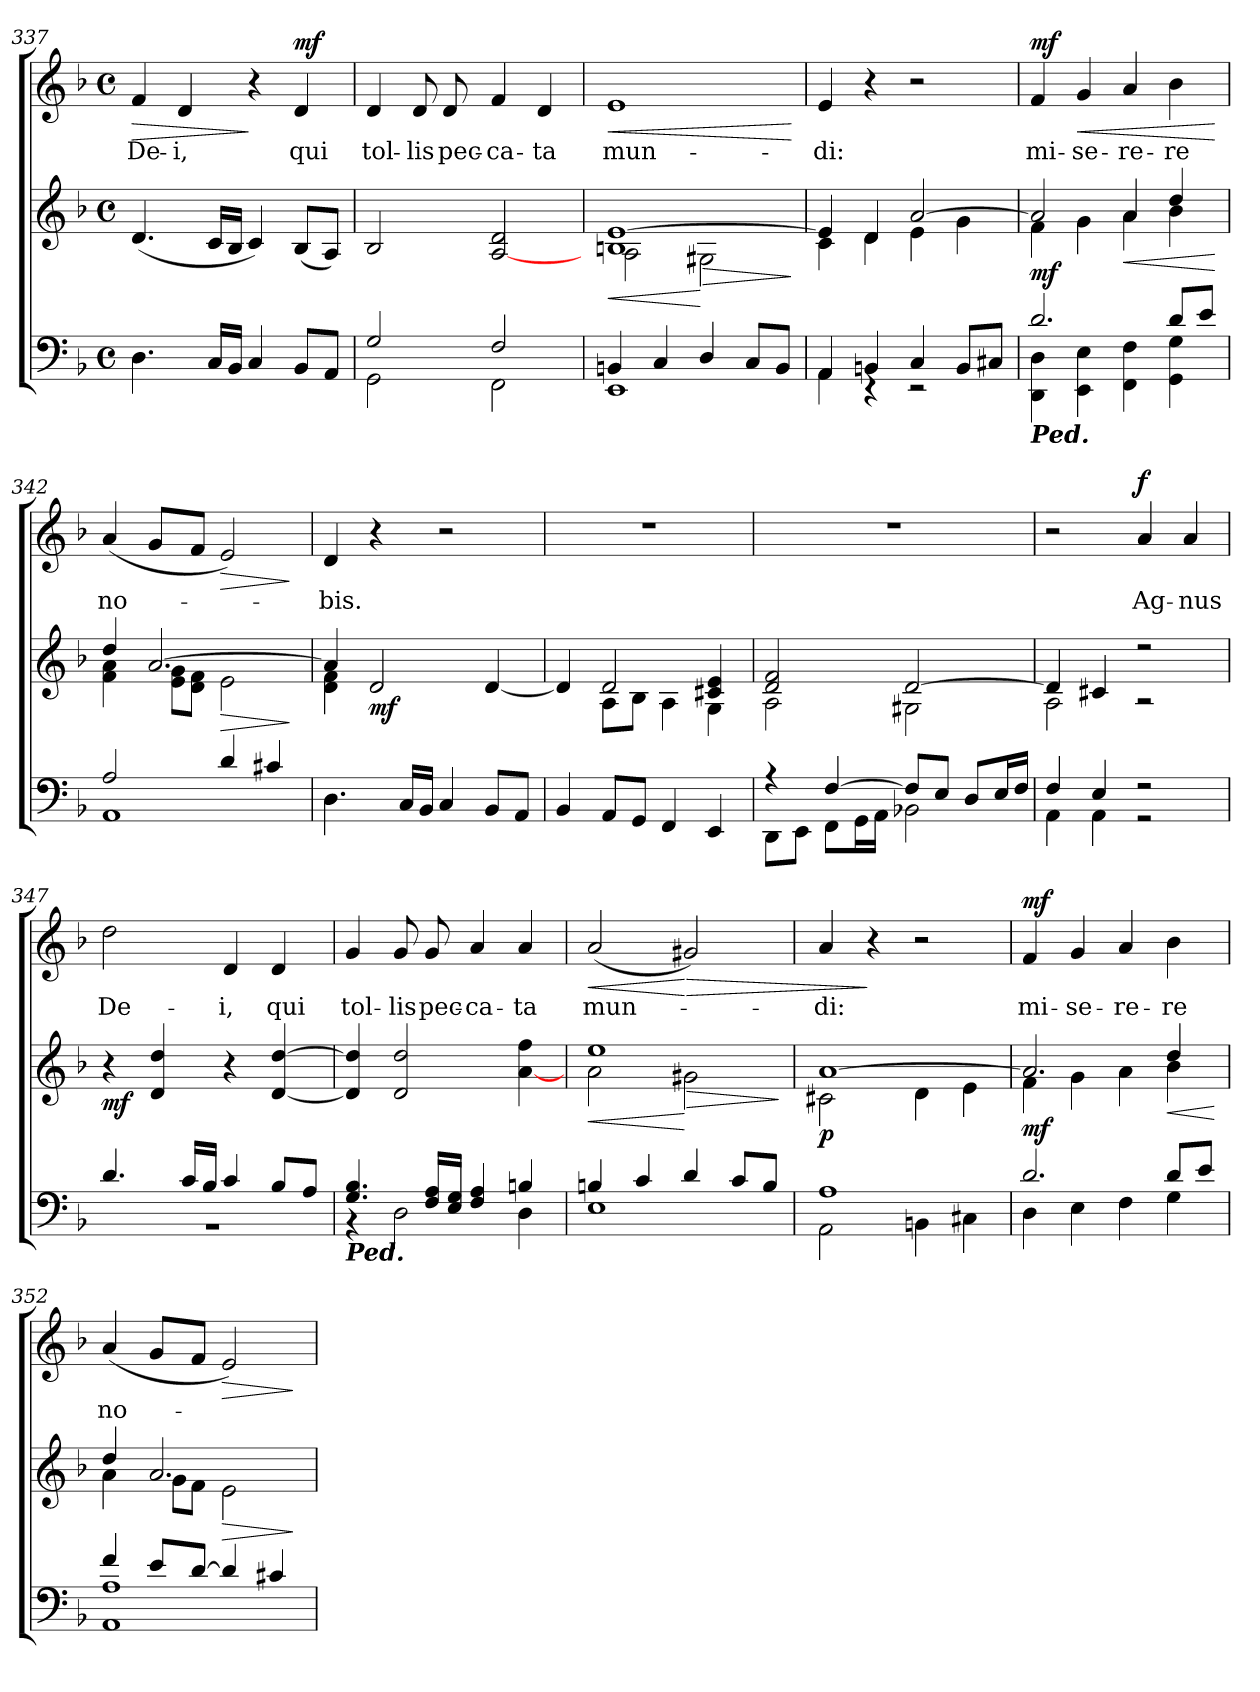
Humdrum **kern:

**kern	**kern	**dynam	**kern	**text	**dynam
*part2	*part2	*part2	*part1	*part1	*part1
*staff3	*staff2	*staff2/3	*staff1	*staff1	*staff1
!!LO:LB:g=z
*clefF4	*clefG2	*	*clefG2	*	*
*k[b-]	*k[b-]	*	*k[b-]	*	*
*F:	*F:	*	*F:	*	*
*M4/4	*M4/4	*	*M4/4	*	*
*met(c)	*met(c)	*	*met(c)	*	*
=337	=337	=337	=337	=337	=337
!	!	!	!	!LO:LY:b	!LO:HP:b
4.D\	(<4.d/	.	4f/	De-	>
!	!	!	!	!LO:LY:b	!
.	.	.	4d/	-i,	.
16C/LL	16c/LL	.	.	.	.
16BB-/JJ	16B-/JJ	.	.	.	.
4C/	4c/)	.	4r	.	]
!	!	!	!	!LO:LY:b	!LO:DY:a
8BB-/L	(<8B-/L	.	4d/	qui	mf
8AA/J	8A/J)	.	.	.	.
=338	=338	=338	=338	=338	=338
*^	*	*	*	*	*
!	!	!	!	!	!LO:LY:b	!
2G/	2GG\	2B-/	.	4d/	tol-	.
!	!	!	!	!	!LO:LY:b	!
.	.	.	.	8d/	-lis	.
!	!	!	!	!	!LO:LY:b	!
.	.	.	.	8d/	pec-	.
!	!	!	!	!	!LO:LY:b	!
2F/	2FF\	[2A/ 2d/	.	4f/	-ca-	.
!	!	!	!	!	!LO:LY:b	!
.	.	.	.	4d/	-ta	.
=339	=339	=339	=339	=339	=339	=339
!	!	!	!LO:HP:b	!	!LO:LY:b	!LO:HP:b
*	*	*^	*	*	*	*
!	!	!	!	!	!	!	!LO:HP:n=1:b
4BBn/	1EE	1Bn [>1e	2A\	<	1e	mun-	< >
4C/	.	.	.	.	.	.	.
!	!	!	!	!LO:HP:n=1:b	!	!	!
4D/	.	.	2G#X\	[ >	.	.	.
8C/L	.	.	.	.	.	.	.
8BB/J	.	.	.	.	.	.	.
*v	*v	*	*	*	*	*	*
*	*v	*v	*	*	*	*
.	.	]	.	.	[
=340	=340	=340	=340	=340	=340
*^	*^	*	*	*	*
!	!	!	!	!	!	!LO:LY:b	!
4AA/	4AA\	4e/]	4c\	.	4e/	-di:	.
4BBn/	4rDD	4d/	4d\	.	4r	.	]
4C/	2rEE	[>2a/	4e\	.	2r	.	.
8BB/L	.	.	4g\	.	.	.	.
8C#X/J	.	.	.	.	.	.	.
!!LO:LB:g=z
=341	=341	=341	=341	=341	=341	=341	=341
!LO:TX:b:Bi:t=Ped.	!	!	!	!	!	!	!
!	!	!	!	!LO:DY:b	!	!LO:LY:b	!LO:DY:a
2.d/	4DD\ 4D\	2a/]	4f\	mf	4f/	mi-	mf
!	!	!	!	!	!	!LO:LY:b	!LO:HP:b
.	4EE\ 4E\	.	4g\	.	4g/	-se-	<
!	!	!	!	!LO:HP:b	!	!LO:LY:b	!
.	4FF\ 4F\	4a/	4a\	<	4a/	-re-	.
!	!	!	!	!	!	!LO:LY:b	!
8d/L	4GG\ 4G\	4dd/	4b-\	.	4b-\	-re	.
8e/J	.	.	.	.	.	.	.
*v	*v	*	*	*	*	*	*
*	*v	*v	*	*	*	*
.	.	[	.	.	[
=342	=342	=342	=342	=342	=342
*^	*^	*	*	*	*
!	!	!	!	!	!	!LO:LY:b	!
2A/	1AA	4dd/	4f\ 4a\	.	(<4a/	no-	.
.	.	[>2.a/	8e\ 8g\L	.	8g/L	.	.
.	.	.	8d\ 8f\J	.	8f/J	.	.
!	!	!	!	!LO:HP:b	!	!	!LO:HP:b
4d/	.	.	2e\	>	2e/)	.	>
4c#X/	.	.	.	.	.	.	.
*v	*v	*	*	*	*	*	*
*	*v	*v	*	*	*	*
.	.	]	.	.	]
=343	=343	=343	=343	=343	=343
*	*^	*	*	*	*
!	!	!	!	!	!LO:LY:b	!
4.D\	4a/]	4d\ 4f\	.	4d/	-bis.	.
!	!	!	!LO:DY:b	!	!	!
.	2d/	2.ryy	mf	4r	.	.
16C/LL	.	.	.	.	.	.
16BB-/JJ	.	.	.	.	.	.
4C/	.	.	.	2r	.	.
8BB-/L	[>4d/	.	.	.	.	.
8AA/J	.	.	.	.	.	.
=344	=344	=344	=344	=344	=344	=344
4BB-/	4d/]	4ryy	.	1r	.	.
8AA/L	2d/	8A\L	.	.	.	.
8GG/J	.	8B-\J	.	.	.	.
4FF/	.	4A\	.	.	.	.
4EE/	4c#X/ 4e/	4G\	.	.	.	.
!!LO:PB:g=z
=345	=345	=345	=345	=345	=345	=345
*^	*	*	*	*	*	*
4rG	8DD\L	2d/ 2f/	2A\	.	1r	.	.
.	8EE\J	.	.	.	.	.	.
[>4F/	8FF\L	.	.	.	.	.	.
.	16GG\L	.	.	.	.	.	.
.	16AA\JJ	.	.	.	.	.	.
8F/L]	2BB-X\	[>2d/	2G#X\	.	.	.	.
8E/J	.	.	.	.	.	.	.
8D/L	.	.	.	.	.	.	.
16E/L	.	.	.	.	.	.	.
16F/JJ	.	.	.	.	.	.	.
=346	=346	=346	=346	=346	=346	=346	=346
4F/	4AA\	4d/]	2A\	.	2r	.	.
4E/	4AA\	4c#X/	.	.	.	.	.
!	!	!	!	!	!	!LO:LY:b	!LO:DY:a
2r	2r	2r	2r	.	4a/	Ag-	f
!	!	!	!	!	!	!LO:LY:b	!
.	.	.	.	.	4a/	-nus	.
*	*	*v	*v	*	*	*	*
=347	=347	=347	=347	=347	=347	=347
!	!	!	!LO:DY:b	!	!LO:LY:b	!
4.d/	1rBB	4r	mf	2dd\	De-	.
.	.	4d/ 4dd/	.	.	.	.
16c/LL	.	.	.	.	.	.
16B-/JJ	.	.	.	.	.	.
!	!	!	!	!	!LO:LY:b	!
4c/	.	4r	.	4d/	-i,	.
!	!	!	!	!	!LO:LY:b	!
8B-/L	.	[4d/ [4dd/	.	4d/	qui	.
8A/J	.	.	.	.	.	.
=348	=348	=348	=348	=348	=348	=348
!LO:TX:b:Bi:t=Ped.	!	!	!	!	!	!
!	!	!	!	!	!LO:LY:b	!
4.G/ 4.B-/	4rBB	4d/] 4dd/]	.	4g/	tol-	.
!	!	!	!	!	!LO:LY:b	!
.	2D\	2d/ 2dd/	.	8g/	-lis	.
!	!	!	!	!	!LO:LY:b	!
16F/ 16A/LL	.	.	.	8g/	pec-	.
16E/ 16G/JJ	.	.	.	.	.	.
!	!	!	!	!	!LO:LY:b	!
4F/ 4A/	.	.	.	4a/	-ca-	.
!	!	!	!	!	!LO:LY:b	!
4Bn/	4D\	[<4a\ 4ff\	.	4a/	-ta	.
!!LO:LB:g=z
=349	=349	=349	=349	=349	=349	=349
!	!	!	!LO:HP:b	!	!LO:LY:b	!LO:HP:b
*	*	*^	*	*	*	*
4Bn/	1E	1ee	2a\	<	(<2a/	mun-	<
4c/	.	.	.	.	.	.	.
!	!	!	!	!LO:HP:n=1:b	!	!	!LO:HP:n=1:b
4d/	.	.	2g#X\	[ >	2g#X/)	.	[ >
8c/L	.	.	.	.	.	.	.
8B/J	.	.	.	.	.	.	.
*v	*v	*	*	*	*	*	*
*	*v	*v	*	*	*	*
.	.	]	.	.	.
=350	=350	=350	=350	=350	=350
*^	*^	*	*	*	*
!	!	!	!	!LO:DY:b	!	!LO:LY:b	!
1A	2AA\	[>1a	2c#X\	p	4a/	-di:	.
.	.	.	.	.	4r	.	]
.	4BBn\	.	4d\	.	2r	.	.
.	4C#X\	.	4e\	.	.	.	.
=351	=351	=351	=351	=351	=351	=351	=351
!	!	!	!	!LO:DY:b	!	!LO:LY:b	!LO:DY:a
2.d/	4D\	2.a/]	4f\	mf	4f/	mi-	mf
!	!	!	!	!	!	!LO:LY:b	!
.	4E\	.	4g\	.	4g/	-se-	.
!	!	!	!	!	!	!LO:LY:b	!
.	4F\	.	4a\	.	4a/	-re-	.
!	!	!	!	!LO:HP:b	!	!LO:LY:b	!
8d/L	4G\	4dd/	4b-\	<	4b-\	-re	.
8e/J	.	.	.	.	.	.	.
*v	*v	*	*	*	*	*	*
*	*v	*v	*	*	*	*
.	.	[	.	.	.
=352	=352	=352	=352	=352	=352
*^	*^	*	*	*	*
!	!	!	!	!	!	!LO:LY:b	!
4f/	1AA 1A	4dd/	4a\	.	(<4a/	no-	.
8e/L	.	2.a/	8g\L	.	8g/L	.	.
[>8d/J	.	.	8f\J	.	8f/J	.	.
!	!	!	!	!LO:HP:b	!	!	!LO:HP:b
4d/]	.	.	2e\	>	2e/)	.	>
4c#X/	.	.	.	.	.	.	.
*v	*v	*	*	*	*	*	*
*	*v	*v	*	*	*	*
.	.	]	.	.	]
=	=	=	=	=	=
*-	*-	*-	*-	*-	*-
